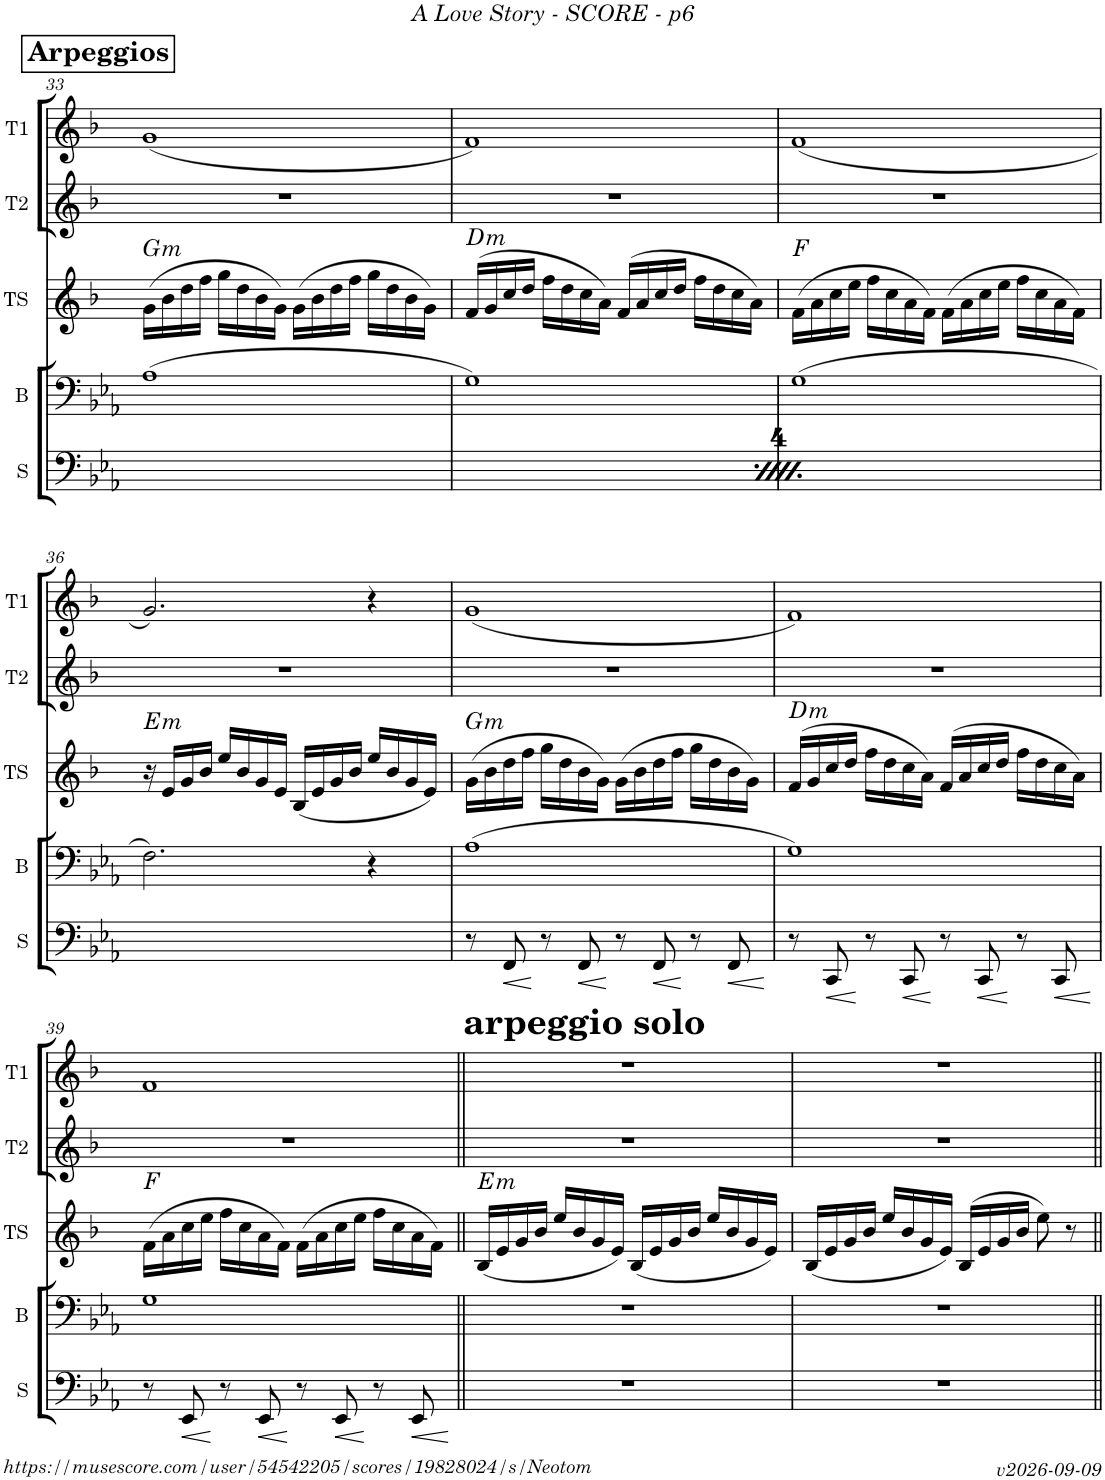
**kern	**kern	**kern	**harte	**kern	**kern
*part5	*part4	*part3	*part3	*part2	*part1
*staff5	*staff4	*staff3	*	*staff2	*staff1
*I"Sousa	*I"Trombone	*I"Tenor Sax	*	*I"Trumpet 2	*I"Trumpet 1
*I'S	*	*I'TS	*	*I'T2	*I'T1
!!LO:PB:g=z
*clefF4	*clefF4	*clefG2	*	*clefG2	*clefG2
*	*	*Trd8c14	*	*Trd1c2	*Trd1c2
*k[b-e-a-]	*k[b-e-a-]	*k[b-]	*	*k[b-]	*k[b-]
*M4/4	*M4/4	*M4/4	*	*M4/4	*M4/4
!!LO:REH:place=s1:a:B:cj:fs=14:t=Arpeggios
=33	=33	=33	=33	=33	=33
!	!	!	!LO:H:kt=m	!	!
8r	(1A-	(16g\LL	G:min	1r	(1g
.	.	16b-\	.	.	.
8FF/	.	16dd\	.	.	.
.	.	16ff\JJ	.	.	.
8r	.	16gg\LL	.	.	.
.	.	16dd\	.	.	.
8FF/	.	16b-\	.	.	.
.	.	16g\JJ)	.	.	.
8r	.	(16g\LL	.	.	.
.	.	16b-\	.	.	.
8FF/	.	16dd\	.	.	.
.	.	16ff\JJ	.	.	.
8r	.	16gg\LL	.	.	.
.	.	16dd\	.	.	.
8FF/	.	16b-\	.	.	.
.	.	16g\JJ)	.	.	.
=34	=34	=34	=34	=34	=34
!	!	!	!LO:H:kt=m	!	!
8r	1G)	(16f/LL	D:min	1r	1f)
.	.	16g/	.	.	.
8CC/	.	16cc/	.	.	.
.	.	16dd/JJ	.	.	.
8r	.	16ff\LL	.	.	.
.	.	16dd\	.	.	.
8CC/	.	16cc\	.	.	.
.	.	16a\JJ)	.	.	.
8r	.	(16f/LL	.	.	.
.	.	16a/	.	.	.
8CC/	.	16cc/	.	.	.
.	.	16dd/JJ	.	.	.
8r	.	16ff\LL	.	.	.
.	.	16dd\	.	.	.
8CC/	.	16cc\	.	.	.
.	.	16a\JJ)	.	.	.
=35	=35	=35	=35	=35	=35
8r	(1G	(16f\LL	F:maj	1r	(1f
.	.	16a\	.	.	.
8EE-/	.	16cc\	.	.	.
.	.	16ee\JJ	.	.	.
8r	.	16ff\LL	.	.	.
.	.	16cc\	.	.	.
8EE-/	.	16a\	.	.	.
.	.	16f\JJ)	.	.	.
8r	.	(16f\LL	.	.	.
.	.	16a\	.	.	.
8EE-/	.	16cc\	.	.	.
.	.	16ee\JJ	.	.	.
8r	.	16ff\LL	.	.	.
.	.	16cc\	.	.	.
8EE-/	.	16a\	.	.	.
.	.	16f\JJ)	.	.	.
!!LO:LB:g=z
=36	=36	=36	=36	=36	=36
!	!	!	!LO:H:kt=m	!	!
8r	2.F\)	16r	E:min	1r	2.g/)
.	.	16e/LL	.	.	.
8DD/	.	16g/	.	.	.
.	.	16b-/JJ	.	.	.
8r	.	16ee/LL	.	.	.
.	.	16b-/	.	.	.
8DD/	.	16g/	.	.	.
.	.	16e/JJ	.	.	.
8r	.	(16B-/LL	.	.	.
.	.	16e/	.	.	.
8DD/	.	16g/	.	.	.
.	.	16b-/JJ	.	.	.
8r	4r	16ee/LL	.	.	4r
.	.	16b-/	.	.	.
8DD/	.	16g/	.	.	.
.	.	16e/JJ)	.	.	.
=37	=37	=37	=37	=37	=37
!	!	!	!LO:H:kt=m	!	!
8r	(1A-	(16g\LL	G:min	1r	(1g
.	.	16b-\	.	.	.
8FF/	.	16dd\	.	.	.
.	.	16ff\JJ	.	.	.
8r	.	16gg\LL	.	.	.
.	.	16dd\	.	.	.
8FF/	.	16b-\	.	.	.
.	.	16g\JJ)	.	.	.
8r	.	(16g\LL	.	.	.
.	.	16b-\	.	.	.
8FF/	.	16dd\	.	.	.
.	.	16ff\JJ	.	.	.
8r	.	16gg\LL	.	.	.
.	.	16dd\	.	.	.
8FF/	.	16b-\	.	.	.
.	.	16g\JJ)	.	.	.
=38	=38	=38	=38	=38	=38
!	!	!	!LO:H:kt=m	!	!
8r	1G)	(16f/LL	D:min	1r	1f)
.	.	16g/	.	.	.
8CC/	.	16cc/	.	.	.
.	.	16dd/JJ	.	.	.
8r	.	16ff\LL	.	.	.
.	.	16dd\	.	.	.
8CC/	.	16cc\	.	.	.
.	.	16a\JJ)	.	.	.
8r	.	(16f/LL	.	.	.
.	.	16a/	.	.	.
8CC/	.	16cc/	.	.	.
.	.	16dd/JJ	.	.	.
8r	.	16ff\LL	.	.	.
.	.	16dd\	.	.	.
8CC/	.	16cc\	.	.	.
.	.	16a\JJ)	.	.	.
!!LO:LB:g=z
=39	=39	=39	=39	=39	=39
8r	1G	(16f\LL	F:maj	1r	1f
.	.	16a\	.	.	.
8EE-/	.	16cc\	.	.	.
.	.	16ee\JJ	.	.	.
8r	.	16ff\LL	.	.	.
.	.	16cc\	.	.	.
8EE-/	.	16a\	.	.	.
.	.	16f\JJ)	.	.	.
8r	.	(16f\LL	.	.	.
.	.	16a\	.	.	.
8EE-/	.	16cc\	.	.	.
.	.	16ee\JJ	.	.	.
8r	.	16ff\LL	.	.	.
.	.	16cc\	.	.	.
8EE-/	.	16a\	.	.	.
.	.	16f\JJ)	.	.	.
!!LO:REH:place=s1:a:B:enc=none:fs=18:t=arpeggio solo
=40||	=40||	=40||	=40||	=40||	=40||
!	!	!	!LO:H:kt=m	!	!
1r	1r	(16B-/LL	E:min	1r	1r
.	.	16e/	.	.	.
.	.	16g/	.	.	.
.	.	16b-/JJ	.	.	.
.	.	16ee/LL	.	.	.
.	.	16b-/	.	.	.
.	.	16g/	.	.	.
.	.	16e/JJ)	.	.	.
.	.	(16B-/LL	.	.	.
.	.	16e/	.	.	.
.	.	16g/	.	.	.
.	.	16b-/JJ	.	.	.
.	.	16ee/LL	.	.	.
.	.	16b-/	.	.	.
.	.	16g/	.	.	.
.	.	16e/JJ)	.	.	.
=41	=41	=41	=41	=41	=41
1r	1r	(16B-/LL	.	1r	1r
.	.	16e/	.	.	.
.	.	16g/	.	.	.
.	.	16b-/JJ	.	.	.
.	.	16ee/LL	.	.	.
.	.	16b-/	.	.	.
.	.	16g/	.	.	.
.	.	16e/JJ)	.	.	.
.	.	(16B-/LL	.	.	.
.	.	16e/	.	.	.
.	.	16g/	.	.	.
.	.	16b-/JJ	.	.	.
.	.	8ee\)	.	.	.
.	.	8r	.	.	.
=||	=||	=||	=||	=||	=||
*-	*-	*-	*-	*-	*-
